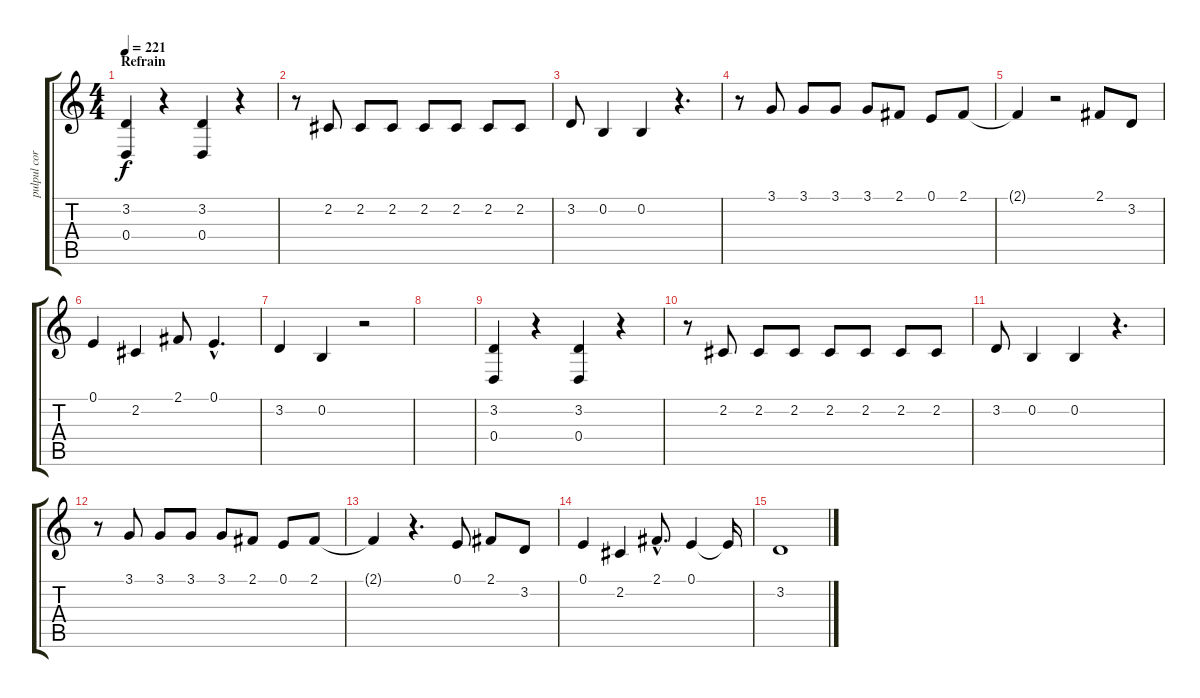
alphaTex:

\track ("pulpul cordes vocales" "pulpul cor") {instrument clarinet}
\staff {score tabs}
\tuning (E4 B3 G3 D3 A2 E2) {hide}
\ts (4 4)
\section ("" "Refrain")
\tempo 221
\clef g2
\ks c
(3.2 0.4).4{dy f} r.4 (3.2 0.4).4 r.4 |
r.8 2.2.8 2.2.8 2.2.8 2.2.8 2.2.8 2.2.8 2.2.8 |
3.2.8 0.2.4 0.2.4 r.4{d} |
r.8 3.1.8 3.1.8 3.1.8 3.1.8 2.1.8 0.1.8 2.1.8 |
2.1{t}.4 r.2 2.1.8 3.2.8 |
0.1.4 2.2.4 2.1.8 0.1{hac}.4{d} |
3.2.4 0.2.4 r.2 |
|
(3.2 0.4).4 r.4 (3.2 0.4).4 r.4 |
r.8 2.2.8 2.2.8 2.2.8 2.2.8 2.2.8 2.2.8 2.2.8 |
3.2.8 0.2.4 0.2.4 r.4{d} |
r.8 3.1.8 3.1.8 3.1.8 3.1.8 2.1.8 0.1.8 2.1.8 |
2.1{t}.4 r.4{d} 0.1.8 2.1.8 3.2.8 |
0.1.4 2.2.4 2.1{hac}.8{d} 0.1.4 0.1{t}.16 |
3.2.1
